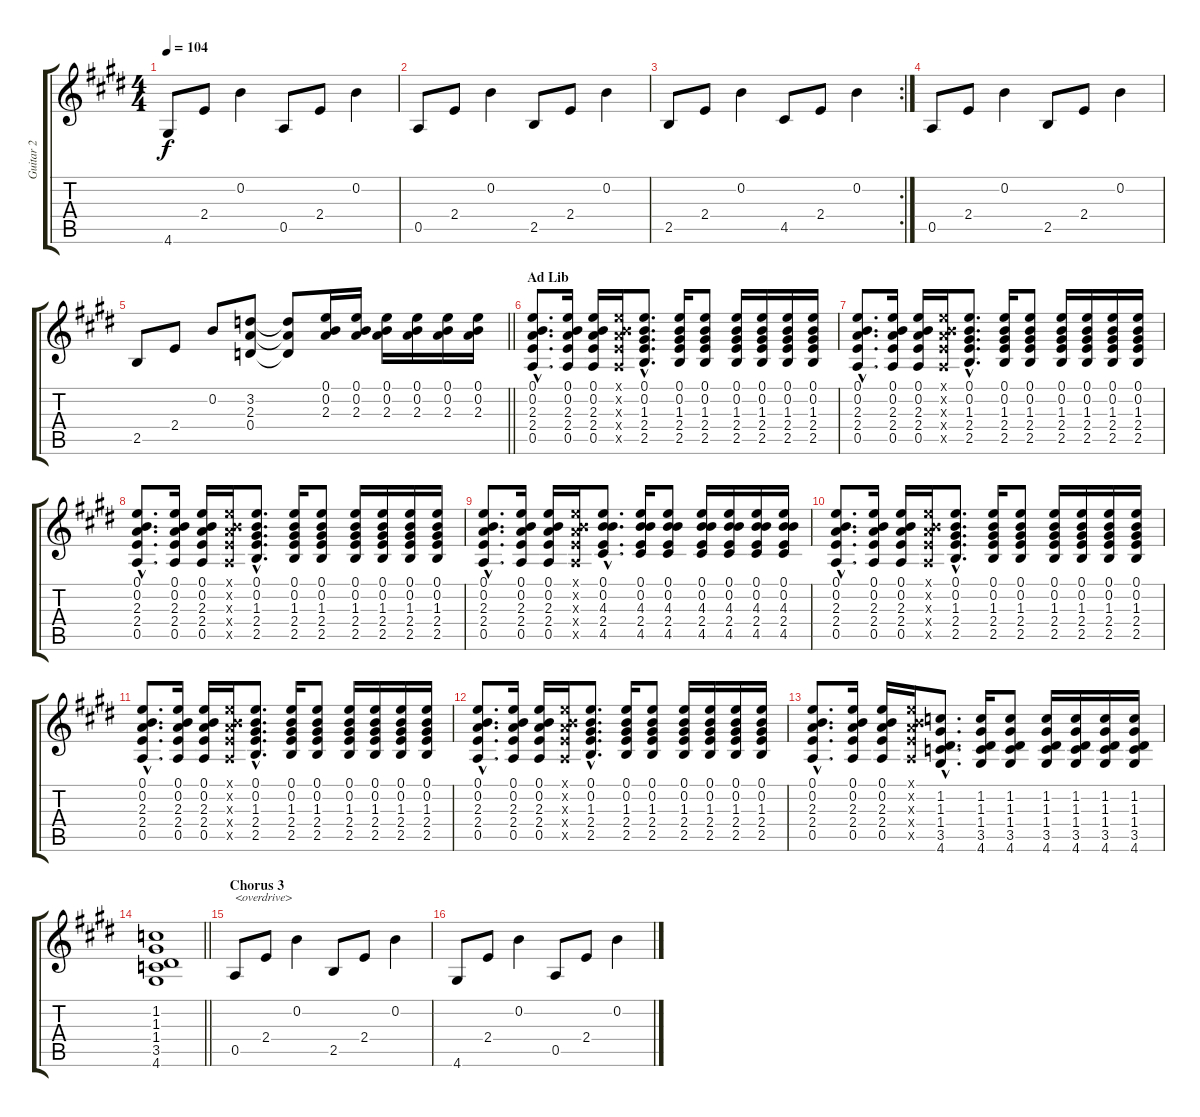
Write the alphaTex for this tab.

\track ("Guitar 2" "Guitar 2") {instrument acousticguitarsteel}
\staff {score tabs}
\tuning (E4 B3 G3 D3 A2 E2) {hide}
\ts (4 4)
\tempo 104
\clef g2
\ks e
4.6.8{dy f} 2.4.8 0.2.4 0.5.8 2.4.8 0.2.4 |
0.5.8 2.4.8 0.2.4 2.5.8 2.4.8 0.2.4 |
\rc 2
2.5.8 2.4.8 0.2.4 4.5.8 2.4.8 0.2.4 |
0.5.8 2.4.8 0.2.4 2.5.8 2.4.8 0.2.4 |
\barLineRight lightlight
2.5.8 2.4.8 0.2.8 (3.2 2.3 0.4).8 (3.2{t} 2.3{t} 0.4{t}).8 (0.1 0.2 2.3).16{volume 11 instrument acousticguitarsteel} (0.1 0.2 2.3).16 (0.1 0.2 2.3).16 (0.1 0.2 2.3).16 (0.1 0.2 2.3).16 (0.1 0.2 2.3).16 |
\section ("" "Ad Lib")
(0.1{hac} 0.2{hac} 2.3{hac} 2.4{hac} 0.5{hac}).8{d} (0.1 0.2 2.3 2.4 0.5).16 (0.1 0.2 2.3 2.4 0.5).16 (0.1{x} 0.2{x} 2.3{x} 2.4{x} 0.5{x}).16 (0.1{hac} 0.2{hac} 1.3{hac} 2.4{hac} 2.5{hac}).8{d} (0.1 0.2 1.3 2.4 2.5).16 (0.1 0.2 1.3 2.4 2.5).8 (0.1 0.2 1.3 2.4 2.5).16 (0.1 0.2 1.3 2.4 2.5).16 (0.1 0.2 1.3 2.4 2.5).16 (0.1 0.2 1.3 2.4 2.5).16 |
(0.1{hac} 0.2{hac} 2.3{hac} 2.4{hac} 0.5{hac}).8{d} (0.1 0.2 2.3 2.4 0.5).16 (0.1 0.2 2.3 2.4 0.5).16 (0.1{x} 0.2{x} 2.3{x} 2.4{x} 0.5{x}).16 (0.1{hac} 0.2{hac} 1.3{hac} 2.4{hac} 2.5{hac}).8{d} (0.1 0.2 1.3 2.4 2.5).16 (0.1 0.2 1.3 2.4 2.5).8 (0.1 0.2 1.3 2.4 2.5).16 (0.1 0.2 1.3 2.4 2.5).16 (0.1 0.2 1.3 2.4 2.5).16 (0.1 0.2 1.3 2.4 2.5).16 |
(0.1{hac} 0.2{hac} 2.3{hac} 2.4{hac} 0.5{hac}).8{d} (0.1 0.2 2.3 2.4 0.5).16 (0.1 0.2 2.3 2.4 0.5).16 (0.1{x} 0.2{x} 2.3{x} 2.4{x} 0.5{x}).16 (0.1{hac} 0.2{hac} 1.3{hac} 2.4{hac} 2.5{hac}).8{d} (0.1 0.2 1.3 2.4 2.5).16 (0.1 0.2 1.3 2.4 2.5).8 (0.1 0.2 1.3 2.4 2.5).16 (0.1 0.2 1.3 2.4 2.5).16 (0.1 0.2 1.3 2.4 2.5).16 (0.1 0.2 1.3 2.4 2.5).16 |
(0.1{hac} 0.2{hac} 2.3{hac} 2.4{hac} 0.5{hac}).8{d} (0.1 0.2 2.3 2.4 0.5).16 (0.1 0.2 2.3 2.4 0.5).16 (0.1{x} 0.2{x} 2.3{x} 2.4{x} 0.5{x}).16 (0.1{hac} 0.2{hac} 4.3{hac} 2.4{hac} 4.5{hac}).8{d} (0.1 0.2 4.3 2.4 4.5).16 (0.1 0.2 4.3 2.4 4.5).8 (0.1 0.2 4.3 2.4 4.5).16 (0.1 0.2 4.3 2.4 4.5).16 (0.1 0.2 4.3 2.4 4.5).16 (0.1 0.2 4.3 2.4 4.5).16 |
(0.1{hac} 0.2{hac} 2.3{hac} 2.4{hac} 0.5{hac}).8{d} (0.1 0.2 2.3 2.4 0.5).16 (0.1 0.2 2.3 2.4 0.5).16 (0.1{x} 0.2{x} 2.3{x} 2.4{x} 0.5{x}).16 (0.1{hac} 0.2{hac} 1.3{hac} 2.4{hac} 2.5{hac}).8{d} (0.1 0.2 1.3 2.4 2.5).16 (0.1 0.2 1.3 2.4 2.5).8 (0.1 0.2 1.3 2.4 2.5).16 (0.1 0.2 1.3 2.4 2.5).16 (0.1 0.2 1.3 2.4 2.5).16 (0.1 0.2 1.3 2.4 2.5).16 |
(0.1{hac} 0.2{hac} 2.3{hac} 2.4{hac} 0.5{hac}).8{d} (0.1 0.2 2.3 2.4 0.5).16 (0.1 0.2 2.3 2.4 0.5).16 (0.1{x} 0.2{x} 2.3{x} 2.4{x} 0.5{x}).16 (0.1{hac} 0.2{hac} 1.3{hac} 2.4{hac} 2.5{hac}).8{d} (0.1 0.2 1.3 2.4 2.5).16 (0.1 0.2 1.3 2.4 2.5).8 (0.1 0.2 1.3 2.4 2.5).16 (0.1 0.2 1.3 2.4 2.5).16 (0.1 0.2 1.3 2.4 2.5).16 (0.1 0.2 1.3 2.4 2.5).16 |
(0.1{hac} 0.2{hac} 2.3{hac} 2.4{hac} 0.5{hac}).8{d} (0.1 0.2 2.3 2.4 0.5).16 (0.1 0.2 2.3 2.4 0.5).16 (0.1{x} 0.2{x} 2.3{x} 2.4{x} 0.5{x}).16 (0.1{hac} 0.2{hac} 1.3{hac} 2.4{hac} 2.5{hac}).8{d} (0.1 0.2 1.3 2.4 2.5).16 (0.1 0.2 1.3 2.4 2.5).8 (0.1 0.2 1.3 2.4 2.5).16 (0.1 0.2 1.3 2.4 2.5).16 (0.1 0.2 1.3 2.4 2.5).16 (0.1 0.2 1.3 2.4 2.5).16 |
(0.1{hac} 0.2{hac} 2.3{hac} 2.4{hac} 0.5{hac}).8{d} (0.1 0.2 2.3 2.4 0.5).16 (0.1 0.2 2.3 2.4 0.5).16 (0.1{x} 0.2{x} 2.3{x} 2.4{x} 0.5{x}).16 (1.2{hac} 1.3{hac} 1.4{hac} 3.5{hac} 4.6{hac}).8{d} (1.2 1.3 1.4 3.5 4.6).16 (1.2 1.3 1.4 3.5 4.6).8 (1.2 1.3 1.4 3.5 4.6).16 (1.2 1.3 1.4 3.5 4.6).16 (1.2 1.3 1.4 3.5 4.6).16 (1.2 1.3 1.4 3.5 4.6).16 |
\barLineRight lightlight
(1.2 1.3 1.4 3.5 4.6).1 |
\section ("" "Chorus 3")
0.5.8{txt "<overdrive>" volume 12 instrument distortionguitar} 2.4.8 0.2.4 2.5.8 2.4.8 0.2.4 |
4.6.8 2.4.8 0.2.4 0.5.8 2.4.8 0.2.4
